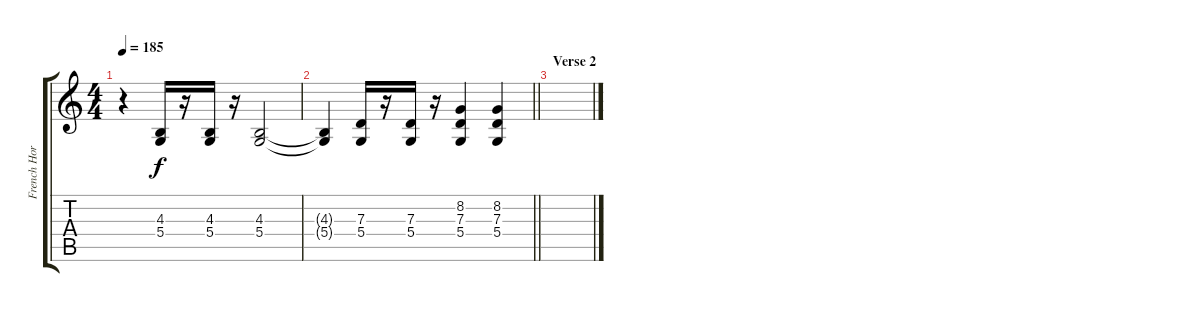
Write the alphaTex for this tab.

\track ("French Horns" "French Hor") {instrument frenchhorn}
\staff {score tabs}
\tuning (E4 B3 G3 D3 A2 E2) {hide}
\ts (4 4)
\tempo 185
\clef g2
\ks c
r.4{dy f} (4.3 5.4).16 r.16 (4.3 5.4).16 r.16 (4.3 5.4).2 |
\barLineRight lightlight
(4.3{t} 5.4{t}).4 (7.3 5.4).16 r.16 (7.3 5.4).16 r.16 (8.2 7.3 5.4).4 (8.2 7.3 5.4).4 |
\section ("" "Verse 2")
